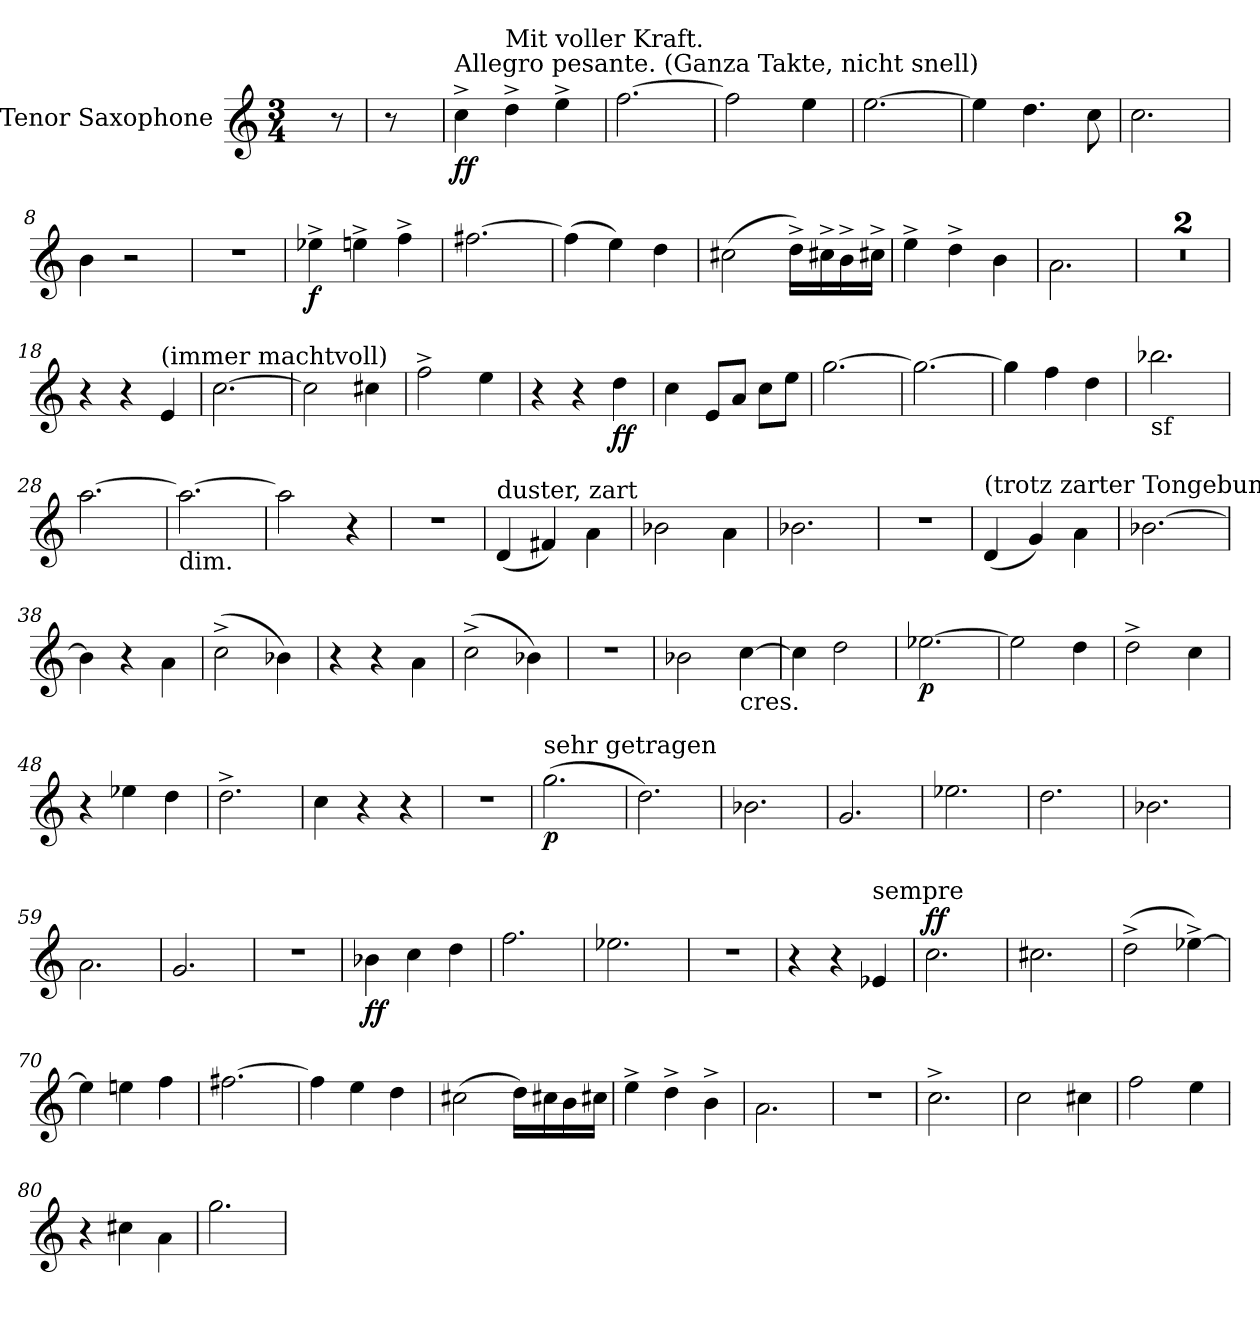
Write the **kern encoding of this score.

**kern	**dynam
*part1	*part1
*staff1	*staff1
*I"Tenor Saxophone	*
*I'T. Sax.	*
*clefG2	*
*ITrd8c14	*
*k[]	*
*C:	*
*M3/4	*
=	=
960%119ryy	.
8r	.
=1	=1
8r	.
=2	=2
!LO:TX:a:t=Allegro pesante. (Ganza Takte, nicht snell)	!
!	!LO:DY:b
4c^\	ff
!LO:TX:a:t=Mit voller Kraft.	!
4d^\	.
4e^\	.
=3	=3
[2.f\	.
=4	=4
2f\]	.
4e\	.
=5	=5
[2.e\	.
=6	=6
4e\]	.
4.d\	.
8c\	.
=7	=7
2.c\	.
=8	=8
4B\	.
2r	.
!!LO:LB:g=z
=9	=9
2.r	.
=10	=10
!	!LO:DY:b
4e-X^\	f
4en^\	.
4f^\	.
=11	=11
[2.f#X\	.
=12	=12
(4f#\]	.
4e\)	.
4d\	.
=13	=13
(2c#X\	.
16d^\LL)	.
16c#X^\	.
16B^\	.
16c#X^\JJ	.
=14	=14
4e^\	.
4d^\	.
4B\	.
=15	=15
2.A\	.
=16	=16
2.r	.
!!LO:LB:g=z
=17	=17
2.r	.
=18	=18
4r	.
4r	.
!LO:TX:a:t=(immer machtvoll)	!
4E/	.
=19	=19
[2.c\	.
=20	=20
2c\]	.
4c#X\	.
=21	=21
2f^\	.
4e\	.
=22	=22
4r	.
4r	.
!	!LO:DY:b
4d\	ff
=23	=23
4c\	.
8E/L	.
8A/J	.
8c\L	.
8e\J	.
=24	=24
[2.g\	.
=25	=25
2.g\_	.
!!LO:LB:g=z
=26	=26
4g\]	.
4f\	.
4d\	.
=27	=27
!LO:TX:b:t=sf	!
2.b-X\	.
=28	=28
[2.a\	.
=29	=29
!LO:TX:b:t=dim.	!
2.a\_	.
=30	=30
2a\]	.
4r	.
=31	=31
2.r	.
=32	=32
!LO:TX:a:t=duster, zart	!
(4D/	.
4F#X/)	.
4A\	.
=33	=33
2B-X\	.
4A\	.
=34	=34
2.B-X\	.
=35	=35
2.r	.
!!LO:LB:g=z
=36	=36
!LO:TX:a:t=(trotz zarter Tongebung stets mit leidenschaflichstem Ausdruck)	!
(4D/	.
4G/)	.
4A\	.
=37	=37
[2.B-X\	.
=38	=38
4B-\]	.
4r	.
4A\	.
=39	=39
(2c^\	.
4B-X\)	.
=40	=40
4r	.
4r	.
4A\	.
=41	=41
(2c^\	.
4B-X\)	.
=42	=42
2.r	.
=43	=43
2B-X\	.
!LO:TX:b:t=cres.	!
[4c\	.
=44	=44
4c\]	.
2d\	.
!!LO:LB:g=z
=45	=45
!	!LO:DY:b
[2.e-X\	p
=46	=46
2e-\]	.
4d\	.
=47	=47
2d^\	.
4c\	.
=48	=48
4r	.
4e-X\	.
4d\	.
=49	=49
2.d^\	.
=50	=50
4c\	.
4r	.
4r	.
=51	=51
2.r	.
=52	=52
!LO:TX:a:t=sehr getragen	!
!	!LO:DY:b
(2.g\	p
=53	=53
2.d\)	.
=54	=54
2.B-X\	.
!!LO:LB:g=z
=55	=55
2.G/	.
=56	=56
2.e-X\	.
=57	=57
2.d\	.
=58	=58
2.B-X\	.
=59	=59
2.A\	.
=60	=60
2.G/	.
=61	=61
2.r	.
=62	=62
!	!LO:DY:b
4B-X\	ff
4c\	.
4d\	.
=63	=63
2.f\	.
=64	=64
2.e-X\	.
=65	=65
2.r	.
!!LO:LB:g=z
=66	=66
4r	.
4r	.
!LO:TX:a:t=sempre	!
4E-X/	.
=67	=67
!	!LO:DY:a
2.c\	ff
=68	=68
2.c#X\	.
=69	=69
(2d^\	.
[4e-X^\)	.
=70	=70
4e-\]	.
4en\	.
4f\	.
=71	=71
[2.f#X\	.
=72	=72
4f#\]	.
4e\	.
4d\	.
!!LO:LB:g=z
=73	=73
(2c#X\	.
16d\LL)	.
16c#X\	.
16B\	.
16c#X\JJ	.
=74	=74
4e^\	.
4d^\	.
4B^\	.
=75	=75
2.A\	.
=76	=76
2.r	.
=77	=77
2.c^\	.
=78	=78
2c\	.
4c#X\	.
=79	=79
2f\	.
4e\	.
!!LO:PB:g=z
=80	=80
4r	.
4c#X\	.
4A\	.
=81	=81
2.g\	.
=	=
*-	*-
